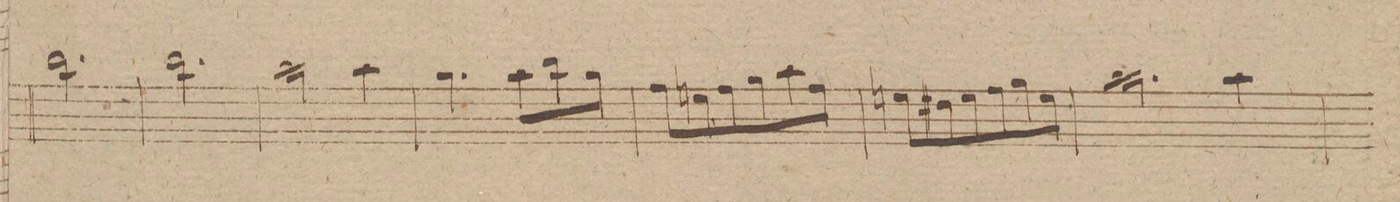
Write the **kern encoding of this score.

**kern	**dynam
*I"Clarinetto 1mo in. A.	*
*clefG2	*
*k[f#]	*
*M3/4	*
2.gg\	.
=57	=57
2.gg\	.
=58	=58
2ff#\	.
4ff#\	.
=59	=59
4.ee\	.
8ff#\L	.
8gg\	.
8ee\J	.
=60	=60
8dd\L	.
8cc#\	.
8dd\	.
8ee\	.
8ff#\	.
8dd\J	.
=61	=61
8cc#\L	.
8b#X\	.
8cc#\	.
8dd\	.
8ee\	.
8cc#\J	.
=62	=62
2ff#\	.
4ff#\	.
=63	=63
*-	*-
